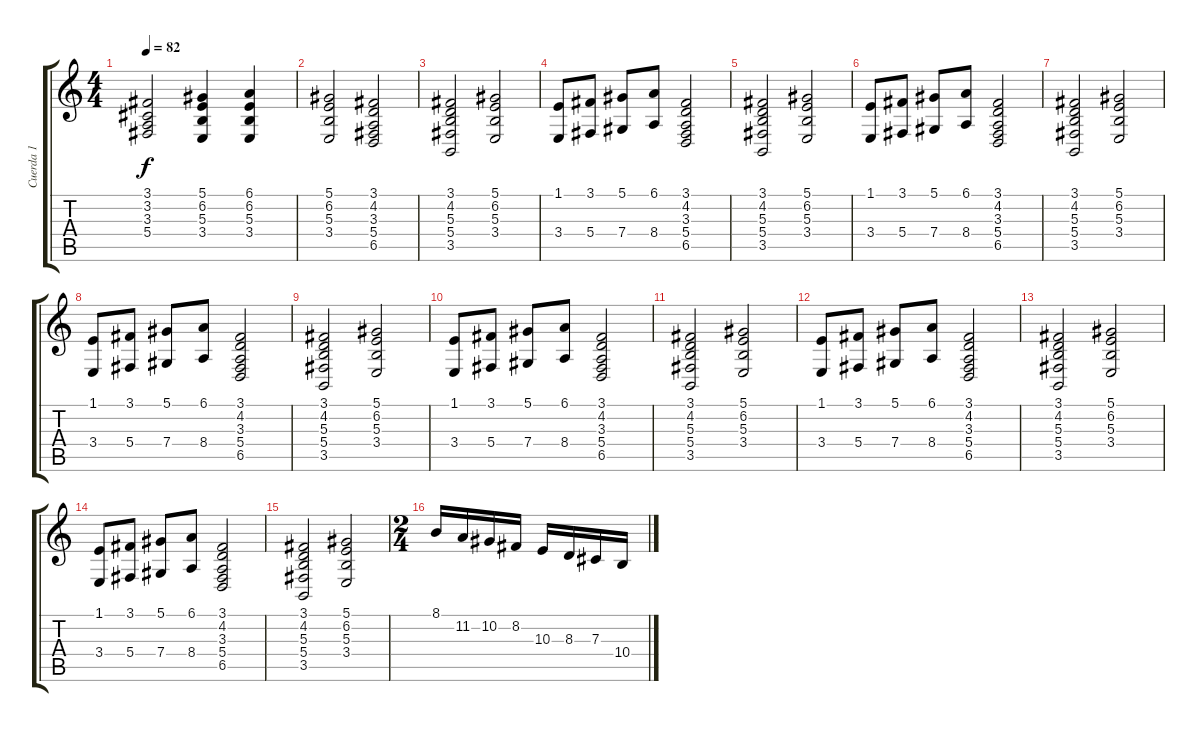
\track ("Cuerda 1" "Cuerda 1") {instrument stringensemble2}
\staff {score tabs}
\tuning (Eb4 Bb3 Gb3 Db3 Ab2 Eb2) {hide}
\ts (4 4)
\tempo 82
\clef g2
\ks c
(3.1 3.2 3.3 5.4).2{dy f} (5.1 6.2 5.3 3.4).4 (6.1 6.2 5.3 3.4).4 |
(5.1 6.2 5.3 3.4).2 (3.1 4.2 3.3 5.4 6.5).2 |
(3.1 4.2 5.3 5.4 3.5).2 (5.1 6.2 5.3 3.4).2 |
(1.1 3.4).8 (3.1 5.4).8 (5.1 7.4).8 (6.1 8.4).8 (3.1 4.2 3.3 5.4 6.5).2 |
(3.1 4.2 5.3 5.4 3.5).2 (5.1 6.2 5.3 3.4).2 |
(1.1 3.4).8 (3.1 5.4).8 (5.1 7.4).8 (6.1 8.4).8 (3.1 4.2 3.3 5.4 6.5).2 |
(3.1 4.2 5.3 5.4 3.5).2 (5.1 6.2 5.3 3.4).2 |
(1.1 3.4).8 (3.1 5.4).8 (5.1 7.4).8 (6.1 8.4).8 (3.1 4.2 3.3 5.4 6.5).2 |
(3.1 4.2 5.3 5.4 3.5).2 (5.1 6.2 5.3 3.4).2 |
(1.1 3.4).8 (3.1 5.4).8 (5.1 7.4).8 (6.1 8.4).8 (3.1 4.2 3.3 5.4 6.5).2 |
(3.1 4.2 5.3 5.4 3.5).2 (5.1 6.2 5.3 3.4).2 |
(1.1 3.4).8 (3.1 5.4).8 (5.1 7.4).8 (6.1 8.4).8 (3.1 4.2 3.3 5.4 6.5).2 |
(3.1 4.2 5.3 5.4 3.5).2 (5.1 6.2 5.3 3.4).2 |
(1.1 3.4).8 (3.1 5.4).8 (5.1 7.4).8 (6.1 8.4).8 (3.1 4.2 3.3 5.4 6.5).2 |
(3.1 4.2 5.3 5.4 3.5).2 (5.1 6.2 5.3 3.4).2 |
\ts (2 4)
8.1.16 11.2.16 10.2.16 8.2.16 10.3.16 8.3.16 7.3.16 10.4.16
